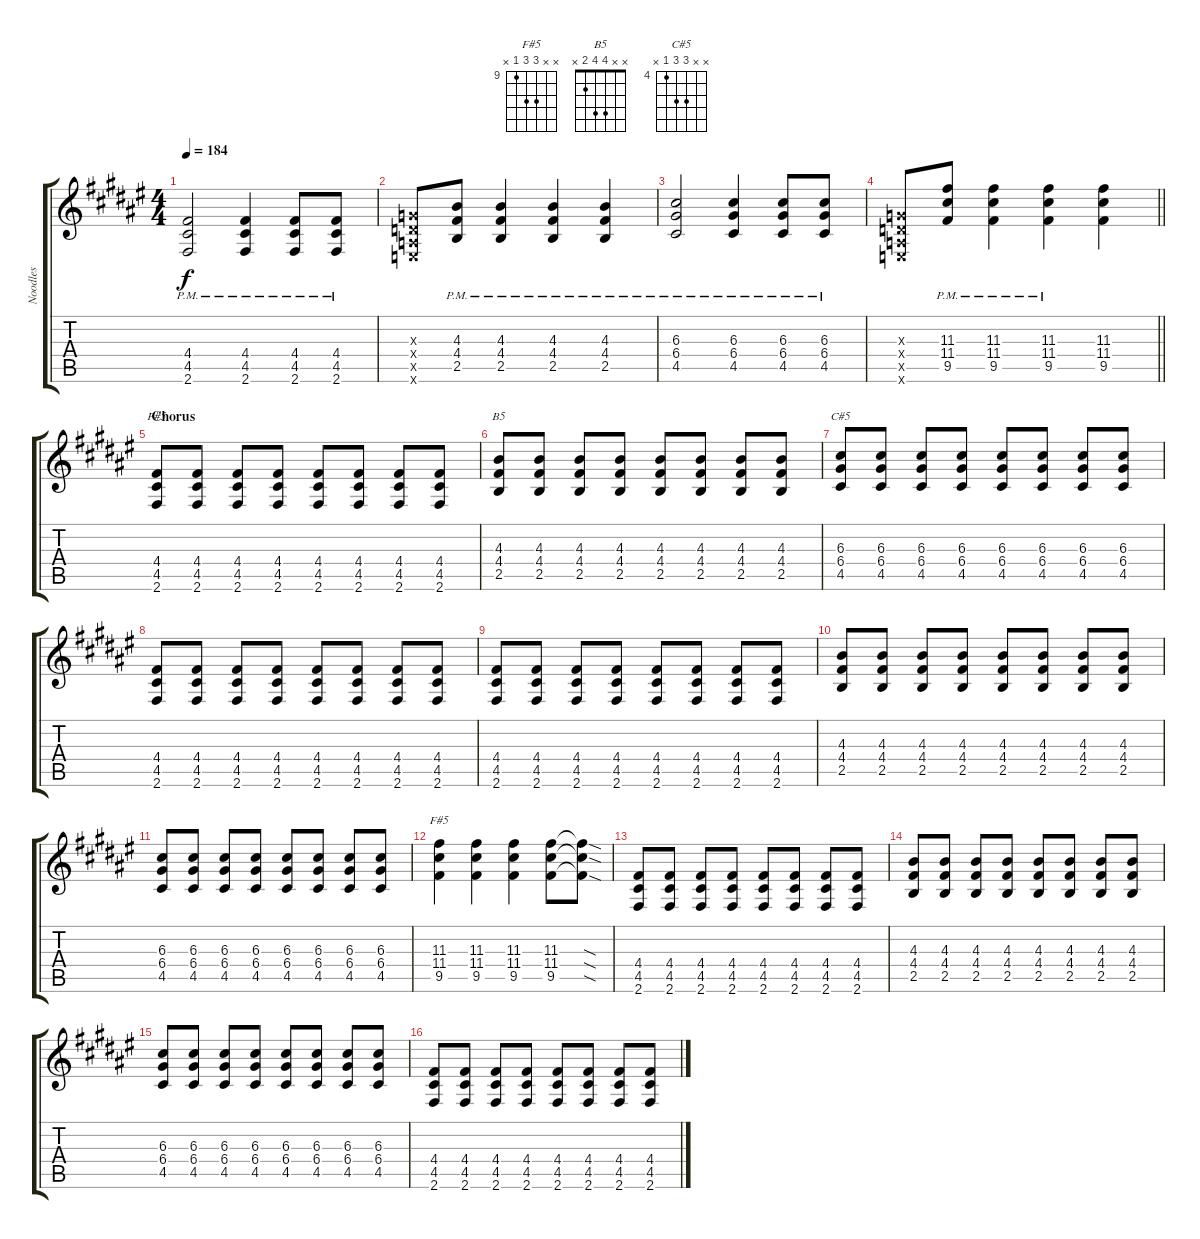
\track ("Noodles" "Noodles") {instrument distortionguitar}
\staff {score tabs}
\tuning (E4 B3 G3 D3 A2 E2) {hide}
\chord ("F#5" x x x 4 4 2)
\chord ("B5" x x 4 4 2 x)
\chord ("C#5" x x 6 6 4 x) {firstfret 4}
\chord ("F#5" x x 11 11 9 x) {firstfret 9}
\ts (4 4)
\tempo 184
\clef g2
\ks f#
(4.4{pm} 4.5{pm} 2.6{pm}).2{dy f} (4.4{pm} 4.5{pm} 2.6{pm}).4 (4.4{pm} 4.5{pm} 2.6{pm}).8 (4.4{pm} 4.5{pm} 2.6{pm}).8 |
(0.3{x} 0.4{x} 0.5{x} 0.6{x}).8 (4.3{pm} 4.4{pm} 2.5{pm}).8 (4.3{pm} 4.4{pm} 2.5{pm}).4 (4.3{pm} 4.4{pm} 2.5{pm}).4 (4.3{pm} 4.4{pm} 2.5{pm}).4 |
(6.3{pm} 6.4{pm} 4.5{pm}).2 (6.3{pm} 6.4{pm} 4.5{pm}).4 (6.3{pm} 6.4{pm} 4.5{pm}).8 (6.3{pm} 6.4{pm} 4.5{pm}).8 |
\barLineRight lightlight
(0.3{x} 0.4{x} 0.5{x} 0.6{x}).8 (11.3{pm} 11.4{pm} 9.5{pm}).8 (11.3{pm} 11.4{pm} 9.5{pm}).4 (11.3{pm} 11.4{pm} 9.5{pm}).4 (11.3 11.4 9.5).4 |
\section ("" "Chorus")
(4.4 4.5 2.6).8{ch "F#5"} (4.4 4.5 2.6).8 (4.4 4.5 2.6).8 (4.4 4.5 2.6).8 (4.4 4.5 2.6).8 (4.4 4.5 2.6).8 (4.4 4.5 2.6).8 (4.4 4.5 2.6).8 |
(4.3 4.4 2.5).8{ch "B5"} (4.3 4.4 2.5).8 (4.3 4.4 2.5).8 (4.3 4.4 2.5).8 (4.3 4.4 2.5).8 (4.3 4.4 2.5).8 (4.3 4.4 2.5).8 (4.3 4.4 2.5).8 |
(6.3 6.4 4.5).8{ch "C#5"} (6.3 6.4 4.5).8 (6.3 6.4 4.5).8 (6.3 6.4 4.5).8 (6.3 6.4 4.5).8 (6.3 6.4 4.5).8 (6.3 6.4 4.5).8 (6.3 6.4 4.5).8 |
(4.4 4.5 2.6).8 (4.4 4.5 2.6).8 (4.4 4.5 2.6).8 (4.4 4.5 2.6).8 (4.4 4.5 2.6).8 (4.4 4.5 2.6).8 (4.4 4.5 2.6).8 (4.4 4.5 2.6).8 |
(4.4 4.5 2.6).8 (4.4 4.5 2.6).8 (4.4 4.5 2.6).8 (4.4 4.5 2.6).8 (4.4 4.5 2.6).8 (4.4 4.5 2.6).8 (4.4 4.5 2.6).8 (4.4 4.5 2.6).8 |
(4.3 4.4 2.5).8 (4.3 4.4 2.5).8 (4.3 4.4 2.5).8 (4.3 4.4 2.5).8 (4.3 4.4 2.5).8 (4.3 4.4 2.5).8 (4.3 4.4 2.5).8 (4.3 4.4 2.5).8 |
(6.3 6.4 4.5).8 (6.3 6.4 4.5).8 (6.3 6.4 4.5).8 (6.3 6.4 4.5).8 (6.3 6.4 4.5).8 (6.3 6.4 4.5).8 (6.3 6.4 4.5).8 (6.3 6.4 4.5).8 |
(11.3 11.4 9.5).4{ch "F#5"} (11.3 11.4 9.5).4 (11.3 11.4 9.5).4 (11.3 11.4 9.5).8 (11.3{sod t} 11.4{sod t} 9.5{sod t}).8 |
(4.4 4.5 2.6).8 (4.4 4.5 2.6).8 (4.4 4.5 2.6).8 (4.4 4.5 2.6).8 (4.4 4.5 2.6).8 (4.4 4.5 2.6).8 (4.4 4.5 2.6).8 (4.4 4.5 2.6).8 |
(4.3 4.4 2.5).8 (4.3 4.4 2.5).8 (4.3 4.4 2.5).8 (4.3 4.4 2.5).8 (4.3 4.4 2.5).8 (4.3 4.4 2.5).8 (4.3 4.4 2.5).8 (4.3 4.4 2.5).8 |
(6.3 6.4 4.5).8 (6.3 6.4 4.5).8 (6.3 6.4 4.5).8 (6.3 6.4 4.5).8 (6.3 6.4 4.5).8 (6.3 6.4 4.5).8 (6.3 6.4 4.5).8 (6.3 6.4 4.5).8 |
(4.4 4.5 2.6).8 (4.4 4.5 2.6).8 (4.4 4.5 2.6).8 (4.4 4.5 2.6).8 (4.4 4.5 2.6).8 (4.4 4.5 2.6).8 (4.4 4.5 2.6).8 (4.4 4.5 2.6).8
